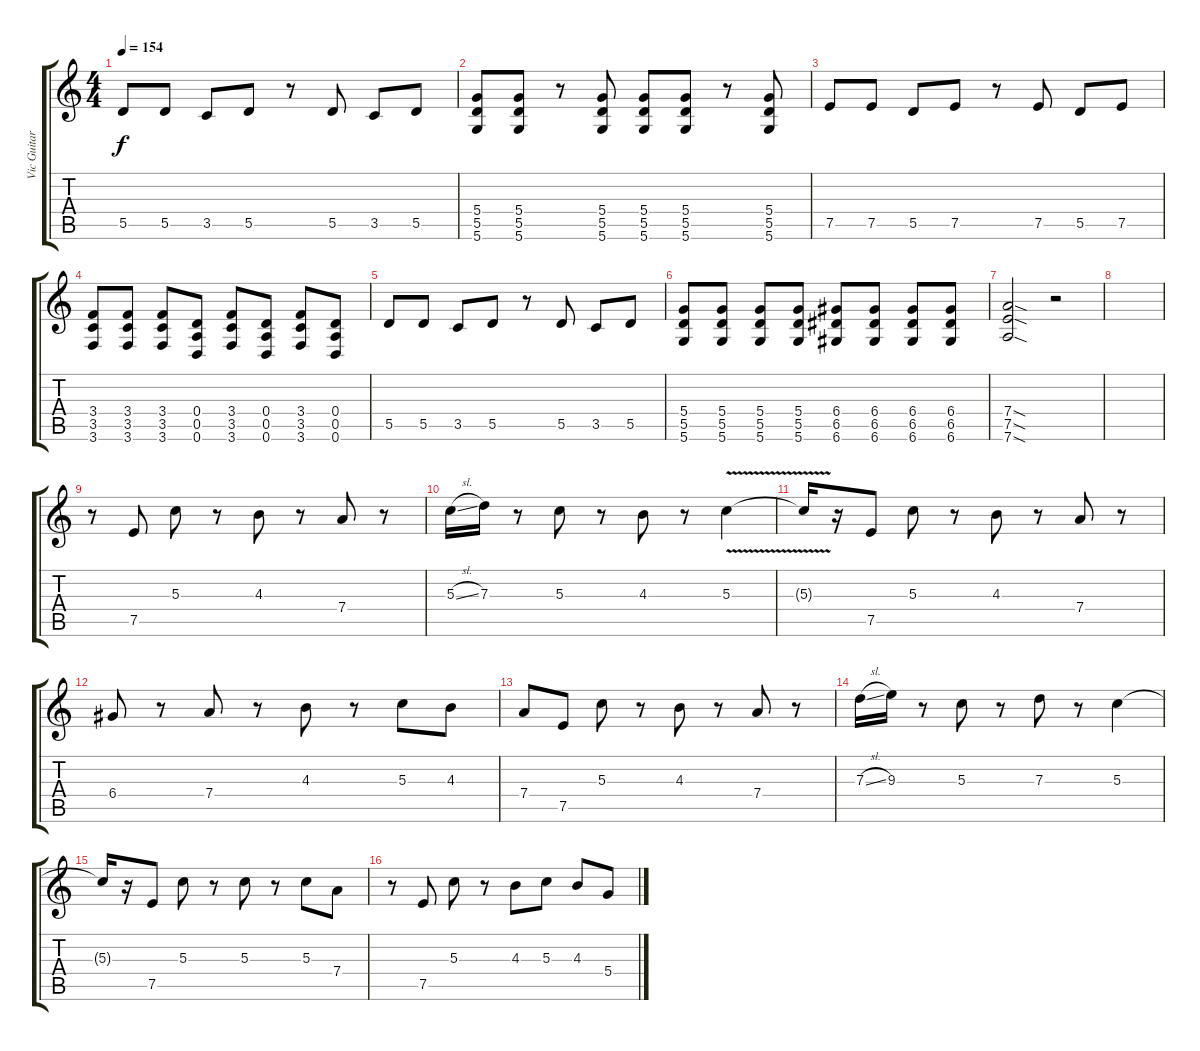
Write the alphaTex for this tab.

\track ("Vic Guitar" "Vic Guitar") {instrument distortionguitar}
\staff {score tabs}
\tuning (E4 B3 G3 D3 A2 D2) {hide}
\ts (4 4)
\tempo 154
\clef g2
\ks c
5.5.8{dy f} 5.5.8 3.5.8 5.5.8 r.8 5.5.8 3.5.8 5.5.8 |
(5.4 5.5 5.6).8 (5.4 5.5 5.6).8 r.8 (5.4 5.5 5.6).8 (5.4 5.5 5.6).8 (5.4 5.5 5.6).8 r.8 (5.4 5.5 5.6).8 |
7.5.8 7.5.8 5.5.8 7.5.8 r.8 7.5.8 5.5.8 7.5.8 |
(3.4 3.5 3.6).8 (3.4 3.5 3.6).8 (3.4 3.5 3.6).8 (0.4 0.5 0.6).8 (3.4 3.5 3.6).8 (0.4 0.5 0.6).8 (3.4 3.5 3.6).8 (0.4 0.5 0.6).8 |
5.5.8 5.5.8 3.5.8 5.5.8 r.8 5.5.8 3.5.8 5.5.8 |
(5.4 5.5 5.6).8 (5.4 5.5 5.6).8 (5.4 5.5 5.6).8 (5.4 5.5 5.6).8 (6.4 6.5 6.6).8 (6.4 6.5 6.6).8 (6.4 6.5 6.6).8 (6.4 6.5 6.6).8 |
(7.4{sod} 7.5{sod} 7.6{sod}).2 r.2 |
|
r.8 7.5.8 5.3.8 r.8 4.3.8 r.8 7.4.8 r.8 |
5.3{sl}.16 7.3.16 r.8 5.3.8 r.8 4.3.8 r.8 5.3{v}.4 |
5.3{t}.16 r.16 7.5.8 5.3.8 r.8 4.3.8 r.8 7.4.8 r.8 |
6.4.8 r.8 7.4.8 r.8 4.3.8 r.8 5.3.8 4.3.8 |
7.4.8 7.5.8 5.3.8 r.8 4.3.8 r.8 7.4.8 r.8 |
7.3{sl}.16 9.3.16 r.8 5.3.8 r.8 7.3.8 r.8 5.3.4 |
5.3{t}.16 r.16 7.5.8 5.3.8 r.8 5.3.8 r.8 5.3.8 7.4.8 |
r.8 7.5.8 5.3.8 r.8 4.3.8 5.3.8 4.3.8 5.4.8
